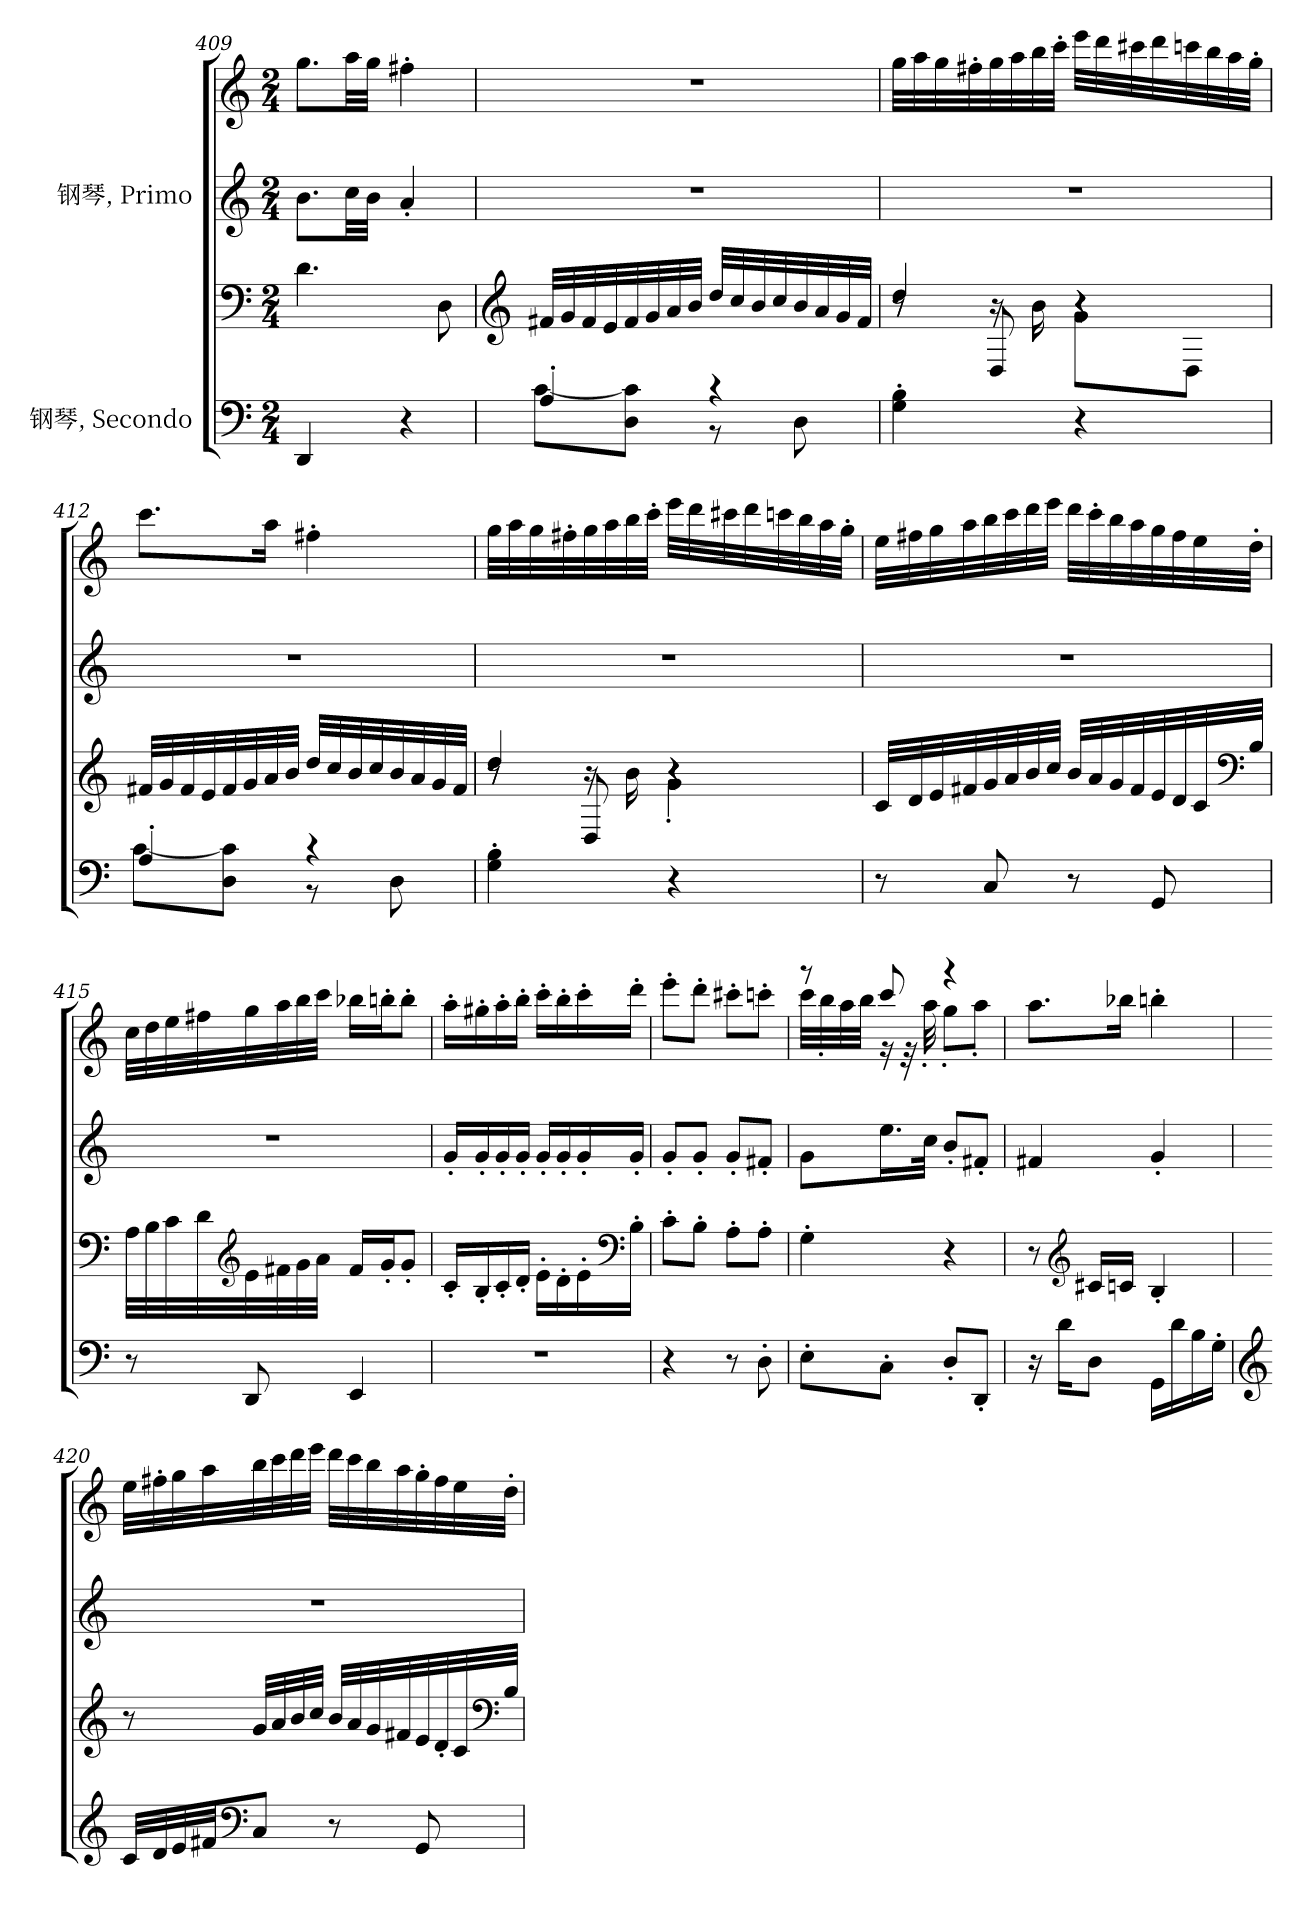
**kern	**kern	**kern	**kern
*part2	*part2	*part1	*part1
*staff4	*staff3	*staff2	*staff1
*I"钢琴, Secondo	*	*I"钢琴, Primo	*
*clefF4	*clefF4	*clefG2	*clefG2
*k[]	*k[]	*k[]	*k[]
*M2/4	*M2/4	*M2/4	*M2/4
=409	=409	=409	=409
4DD/	4.d\	8.b\L	8.gg\L
.	.	32cc\LL	32aa\LL
.	.	32b\JJJ	32gg\JJJ
4r	.	4a'/	4ff#X'\
.	8D\	.	.
!!LO:PB:g=z
=410	=410	=410	=410
*	*clefG2	*	*
*^	*	*	*
4A'/	[8c\L	32f#X/LLL	2r	2r
.	.	32g/	.	.
.	.	32f#/	.	.
.	.	32e/	.	.
.	8D\ 8c\]J	32f#/	.	.
.	.	32g/	.	.
.	.	32a/	.	.
.	.	32b/JJJ	.	.
4r	8r	32dd/LLL	.	.
.	.	32cc/	.	.
.	.	32b/	.	.
.	.	32cc/	.	.
.	8D\	32b/	.	.
.	.	32a/	.	.
.	.	32g/	.	.
.	.	32f#/JJJ	.	.
*v	*v	*	*	*
=411	=411	=411	=411
*	*^	*	*
*	*	*^	*	*
4G\' 4B\'	4dd/	8r	8r	2r	32gg\LLL
.	.	.	.	.	32aa\
.	.	.	.	.	32gg\
.	.	.	.	.	32ff#X'\
.	.	16r	8D/	.	32gg\
.	.	.	.	.	32aa\
.	.	16b\	.	.	32bb\
.	.	.	.	.	32ccc'\JJJ
4r	4r	8g\L	4r	.	32eee\LLL
.	.	.	.	.	32ddd\
.	.	.	.	.	32ccc#X\
.	.	.	.	.	32ddd\
.	.	8D\J	.	.	32cccn\
.	.	.	.	.	32bb\
.	.	.	.	.	32aa\
.	.	.	.	.	32gg'\JJJ
*	*v	*v	*v	*	*
!!LO:LB:g=z
=412	=412	=412	=412
*^	*	*	*
4A'/	[8c\L	32f#X/LLL	2r	8.ccc\L
.	.	32g/	.	.
.	.	32f#/	.	.
.	.	32e/	.	.
.	8D\ 8c\]J	32f#/	.	.
.	.	32g/	.	.
.	.	32a/	.	16aa\Jk
.	.	32b/JJJ	.	.
4r	8r	32dd/LLL	.	4ff#X'\
.	.	32cc/	.	.
.	.	32b/	.	.
.	.	32cc/	.	.
.	8D\	32b/	.	.
.	.	32a/	.	.
.	.	32g/	.	.
.	.	32f#/JJJ	.	.
*v	*v	*	*	*
=413	=413	=413	=413
*	*^	*	*
*	*	*^	*	*
4G\' 4B\'	4dd/	8r	8r	2r	32gg\LLL
.	.	.	.	.	32aa\
.	.	.	.	.	32gg\
.	.	.	.	.	32ff#X'\
.	.	16r	8D/	.	32gg\
.	.	.	.	.	32aa\
.	.	16b\	.	.	32bb\
.	.	.	.	.	32ccc'\JJJ
4r	4r	4g'\	4r	.	32eee\LLL
.	.	.	.	.	32ddd\
.	.	.	.	.	32ccc#X\
.	.	.	.	.	32ddd\
.	.	.	.	.	32cccn\
.	.	.	.	.	32bb\
.	.	.	.	.	32aa\
.	.	.	.	.	32gg'\JJJ
*	*v	*v	*v	*	*
!!LO:LB:g=z
=414	=414	=414	=414
8r	32c/LLL	2r	32ee\LLL
.	32d/	.	32ff#X\
.	32e/	.	32gg\
.	32f#X/	.	32aa\
8C/	32g/	.	32bb\
.	32a/	.	32ccc\
.	32b/	.	32ddd\
.	32cc/JJJ	.	32eee\JJJ
8r	32b/LLL	.	32ddd\LLL
.	32a/	.	32ccc'\
.	32g/	.	32bb\
.	32f#/	.	32aa\
8GG/	32e/	.	32gg\
.	32d/	.	32ff#\
.	32c/	.	32ee\
*	*clefF4	*	*
.	32B/JJJ	.	32dd'\JJJ
=415	=415	=415	=415
8r	32A\LLL	2r	32cc\LLL
.	32B\	.	32dd\
.	32c\	.	32ee\
.	32d\	.	32ff#X\
*	*clefG2	*	*
8DD/	32e\	.	32gg\
.	32f#X\	.	32aa\
.	32g\	.	32bb\
.	32a\JJJ	.	32ccc\JJJ
4EE/	16f#/LL	.	16bb-X\LL
.	16g'/J	.	16bbn'\J
.	8g'/J	.	8bb'\J
!!LO:PB:g=z
=416	=416	=416	=416
2r	16c'/LL	16g'/LL	16aa'\LL
.	16B'/	16g'/	16gg#X'\
.	16c'/	16g'/	16aa'\
.	16d'/JJ	16g'/JJ	16bb'\JJ
.	16e'\LL	16g'/LL	16ccc'\LL
.	16d'\	16g'/	16bb'\
.	16e'\	16g'/	16ccc'\
*	*clefF4	*	*
.	16B'\JJ	16g'/JJ	16ddd'\JJ
=417	=417	=417	=417
4r	8c'\L	8g'/L	8eee'\L
.	8B'\J	8g'/J	8ddd'\J
8r	8A'\L	8g'/L	8ccc#X'\L
8D'\	8A'\J	8f#X'/J	8cccn'\J
=418	=418	=418	=418
*	*	*	*^
8E'\L	4G'\	8g\L	8r	32ccc\LLL
.	.	.	.	32bb'\
.	.	.	.	32aa\
.	.	.	.	32bb\JJJ
8C'\J	.	16.ee\L	8ccc/	16r
.	.	.	.	32r
.	.	32cc\JJk	.	32aa'\
8D'/L	4r	8b'/L	4r	8gg'\L
8DD'/J	.	8f#X'/J	.	8aa'\J
*	*	*	*v	*v
!!LO:LB:g=z
=419	=419	=419	=419
16r	8r	4f#X/	8.aa\L
16d\KL	.	.	.
*	*clefG2	*	*
8D\J	16c#X/LL	.	.
.	16cn/JJ	.	16bb-X\Jk
16GG\LL	4B'/	4g'/	4bbn'\
16d\	.	.	.
16B\	.	.	.
16G'\JJ	.	.	.
=420	=420	=420	=420
*clefG2	*	*	*
32c/LLL	8r	2r	32ee\LLL
32d/	.	.	32ff#X'\
32e/	.	.	32gg\
32f#X/JJ	.	.	32aa\
*clefF4	*	*	*
8C/J	32g/LLL	.	32bb\
.	32a/	.	32ccc\
.	32b/	.	32ddd\
.	32cc/JJJ	.	32eee\JJJ
8r	32b/LLL	.	32ddd\LLL
.	32a/	.	32ccc\
.	32g/	.	32bb\
.	32f#X/	.	32aa\
8GG/	32e/	.	32gg'\
.	32d'/	.	32ff#\
.	32c/	.	32ee\
*	*clefF4	*	*
.	32B/JJJ	.	32dd'\JJJ
=	=	=	=
*-	*-	*-	*-
